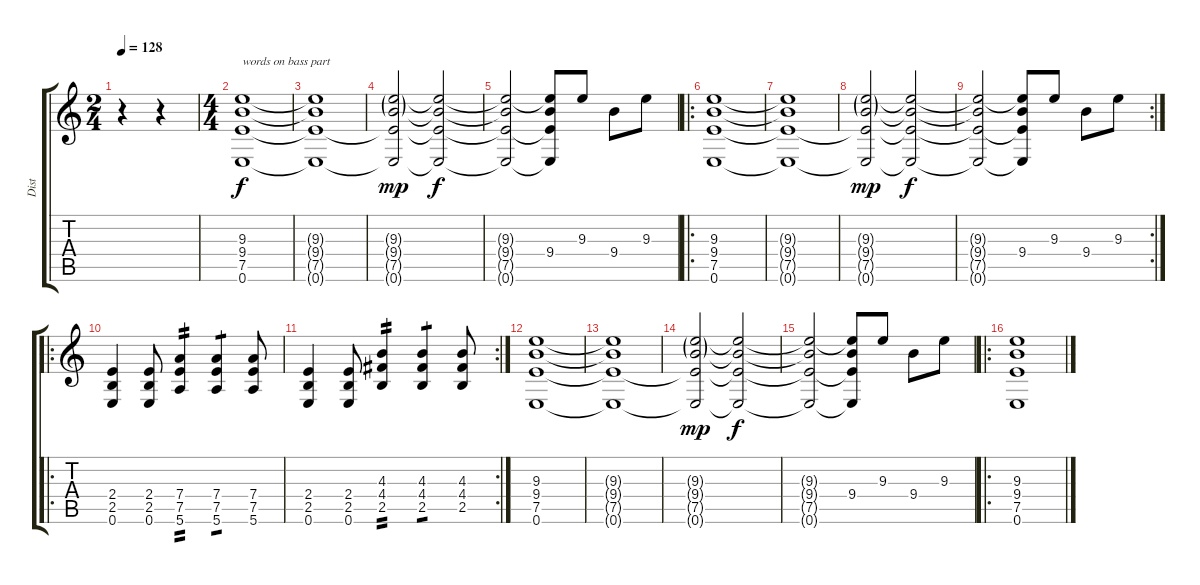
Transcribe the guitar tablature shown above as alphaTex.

\track ("Dist" "Dist") {instrument distortionguitar}
\staff {score tabs}
\tuning (E4 B3 G3 D3 A2 E2) {hide}
\ts (2 4)
\tempo 128
\clef g2
\ks c
r.4{dy f instrument distortionguitar} r.4 |
\ts (4 4)
(9.3 9.4 7.5 0.6).1{txt "words on bass part"} |
(9.3{t} 9.4{t} 7.5{t} 0.6{t}).1 |
(9.3{g} 9.4{g} 7.5{t} 0.6{t}).2{dy mp} (9.3{t} 9.4{t} 7.5{t} 0.6{t}).2{dy f} |
(9.3{t} 9.4{t} 7.5{t} 0.6{t}).2 (9.3{t} 9.4 7.5{t} 0.6{t}).8 9.3.8 9.4.8 9.3.8 |
\ro
(9.3 9.4 7.5 0.6).1 |
(9.3{t} 9.4{t} 7.5{t} 0.6{t}).1 |
(9.3{g} 9.4{g} 7.5{t} 0.6{t}).2{dy mp} (9.3{t} 9.4{t} 7.5{t} 0.6{t}).2{dy f} |
\rc 2
(9.3{t} 9.4{t} 7.5{t} 0.6{t}).2 (9.3{t} 9.4 7.5{t} 0.6{t}).8 9.3.8 9.4.8 9.3.8 |
\ro
(2.4 2.5 0.6).4 (2.4 2.5 0.6).8 (7.4 7.5 5.6).4{tp 2} (7.4 7.5 5.6).4{tp 1} (7.4 7.5 5.6).8 |
\rc 2
(2.4 2.5 0.6).4 (2.4 2.5 0.6).8 (4.3 4.4 2.5).4{tp 2} (4.3 4.4 2.5).4{tp 1} (4.3 4.4 2.5).8 |
(9.3 9.4 7.5 0.6).1 |
(9.3{t} 9.4{t} 7.5{t} 0.6{t}).1 |
(9.3{g} 9.4{g} 7.5{t} 0.6{t}).2{dy mp} (9.3{t} 9.4{t} 7.5{t} 0.6{t}).2{dy f} |
(9.3{t} 9.4{t} 7.5{t} 0.6{t}).2 (9.3{t} 9.4 7.5{t} 0.6{t}).8 9.3.8 9.4.8 9.3.8 |
\ro
(9.3 9.4 7.5 0.6).1
